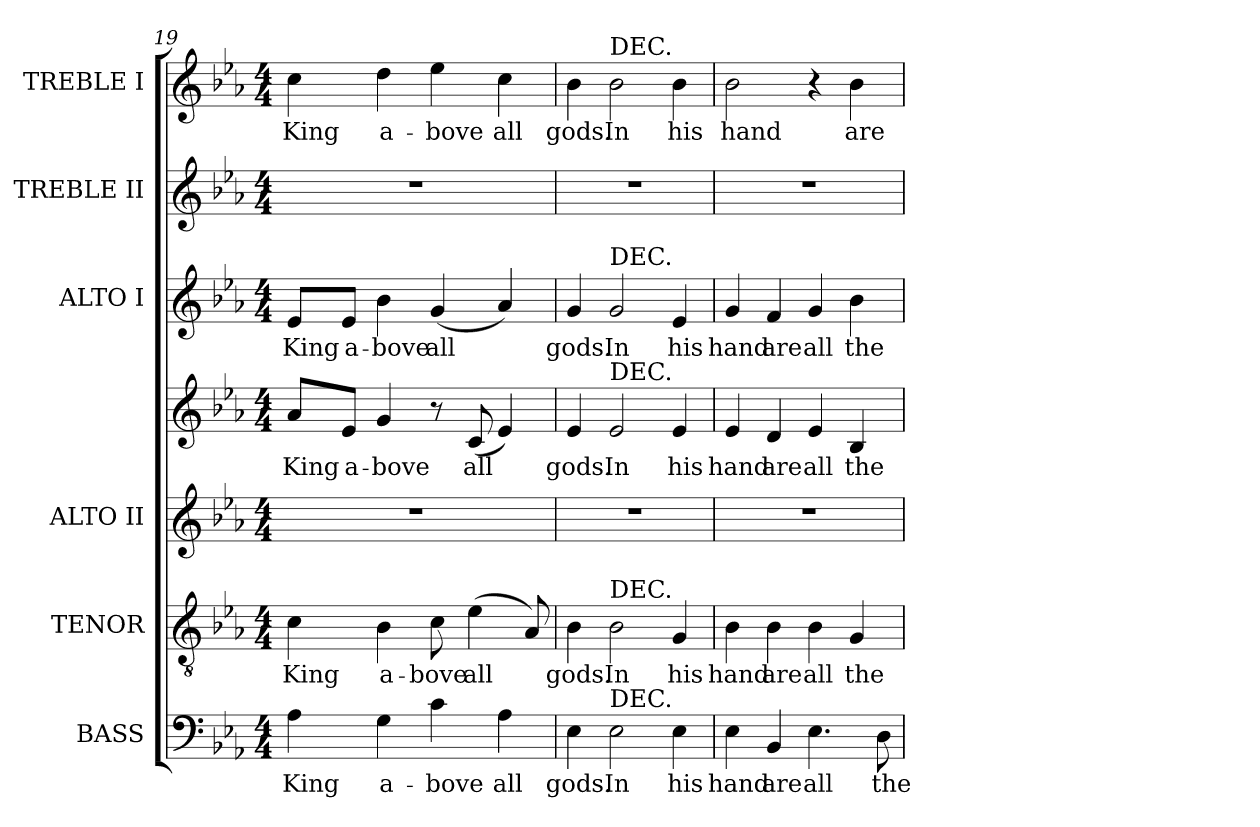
**kern	**text	**kern	**text	**kern	**kern	**text	**kern	**text	**kern	**kern	**text
*part6	*part6	*part5	*part5	*part4	*part4	*part4	*part3	*part3	*part2	*part1	*part1
*staff7	*staff7	*staff6	*staff6	*staff5	*staff4	*staff4	*staff3	*staff3	*staff2	*staff1	*staff1
*I"BASS	*	*I"TENOR	*	*I"ALTO II	*	*	*I"ALTO I	*	*I"TREBLE II	*I"TREBLE I	*
*I'B.	*	*I'T.	*	*I'A.2	*	*	*I'A.1	*	*	*	*
*clefF4	*	*clefGv2	*	*clefG2	*clefG2	*	*clefG2	*	*clefG2	*clefG2	*
*	*	*ITrd7c12	*	*	*	*	*	*	*	*	*
*k[b-e-a-]	*	*k[b-e-a-]	*	*k[b-e-a-]	*k[b-e-a-]	*	*k[b-e-a-]	*	*k[b-e-a-]	*k[b-e-a-]	*
*E-:	*	*E-:	*	*E-:	*E-:	*	*E-:	*	*E-:	*E-:	*
*M4/4	*	*M4/4	*	*M4/4	*M4/4	*	*M4/4	*	*M4/4	*M4/4	*
=19	=19	=19	=19	=19	=19	=19	=19	=19	=19	=19	=19
!	!LO:LY:b:color=#000000	!	!	!	!	!	!	!	!	!	!
!	!	!	!LO:LY:b:color=#000000	!	!	!	!	!	!	!	!
!	!	!	!	!	!	!LO:LY:b:color=#000000	!	!	!	!	!
!	!	!	!	!	!	!	!	!LO:LY:b:color=#000000	!	!	!
!	!	!	!	!	!	!	!	!	!	!	!LO:LY:b:color=#000000
4A-i\	King	4Ci\	King	1r	8a-i/L	King	8e-i/L	King	1r	4cci\	King
!	!	!	!	!	!	!LO:LY:b:color=#000000	!	!	!	!	!
!	!	!	!	!	!	!	!	!LO:LY:b:color=#000000	!	!	!
.	.	.	.	.	8e-i/J	a-	8e-i/J	a-	.	.	.
!	!LO:LY:b:color=#000000	!	!	!	!	!	!	!	!	!	!
!	!	!	!LO:LY:b:color=#000000	!	!	!	!	!	!	!	!
!	!	!	!	!	!	!LO:LY:b:color=#000000	!	!	!	!	!
!	!	!	!	!	!	!	!	!LO:LY:b:color=#000000	!	!	!
!	!	!	!	!	!	!	!	!	!	!	!LO:LY:b:color=#000000
4Gi\	a-	4BB-i\	a-	.	4gi/	-bove	4b-i\	-bove	.	4ddi\	a-
!	!LO:LY:b:color=#000000	!	!	!	!	!	!	!	!	!	!
!	!	!	!LO:LY:b:color=#000000	!	!	!	!	!	!	!	!
!	!	!	!	!	!	!	!	!LO:LY:b:color=#000000	!	!	!
!	!	!	!	!	!	!	!	!	!	!	!LO:LY:b:color=#000000
4ci\	-bove	8Ci\	-bove	.	8r	.	(4gi/	all	.	4ee-i\	-bove
!	!	!	!LO:LY:b:color=#000000	!	!	!	!	!	!	!	!
!	!	!	!	!	!	!LO:LY:b:color=#000000	!	!	!	!	!
.	.	(4E-i\	all	.	(8ci/	all	.	.	.	.	.
!	!LO:LY:b:color=#000000	!	!	!	!	!	!	!	!	!	!
!	!	!	!	!	!	!	!	!	!	!	!LO:LY:b:color=#000000
4A-i\	all	.	.	.	4e-i/)	.	4a-i/)	.	.	4cci\	all
.	.	8AA-i/)	.	.	.	.	.	.	.	.	.
=20	=20	=20	=20	=20	=20	=20	=20	=20	=20	=20	=20
!	!LO:LY:b:color=#000000	!	!	!	!	!	!	!	!	!	!
!	!	!	!LO:LY:b:color=#000000	!	!	!	!	!	!	!	!
!	!	!	!	!	!	!LO:LY:b:color=#000000	!	!	!	!	!
!	!	!	!	!	!	!	!	!LO:LY:b:color=#000000	!	!	!
!	!	!	!	!	!	!	!	!	!	!	!LO:LY:b:color=#000000
4E-i\	gods.	4BB-i\	gods.	1r	4e-i/	gods.	4gi/	gods.	1r	4b-i\	gods.
!	!LO:LY:b:color=#000000	!	!	!	!	!	!	!	!	!	!
!	!	!	!LO:LY:b:color=#000000	!	!	!	!	!	!	!	!
!	!	!	!	!	!	!LO:LY:b:color=#000000	!	!	!	!	!
!	!	!	!	!	!	!	!	!LO:LY:b:color=#000000	!	!	!
!	!	!	!	!	!	!	!	!	!	!LO:TX:a:t=DEC.	!
!	!	!	!	!	!	!	!LO:TX:a:t=DEC.	!	!	!	!
!	!	!	!	!	!LO:TX:a:t=DEC.	!	!	!	!	!	!
!	!	!LO:TX:a:t=DEC.	!	!	!	!	!	!	!	!	!
!LO:TX:a:t=DEC.	!	!	!	!	!	!	!	!	!	!	!
!	!	!	!	!	!	!	!	!	!	!	!LO:LY:b:color=#000000
2E-i\	In	2BB-i\	In	.	2e-i/	In	2gi/	In	.	2b-i\	In
!	!LO:LY:b:color=#000000	!	!	!	!	!	!	!	!	!	!
!	!	!	!LO:LY:b:color=#000000	!	!	!	!	!	!	!	!
!	!	!	!	!	!	!LO:LY:b:color=#000000	!	!	!	!	!
!	!	!	!	!	!	!	!	!LO:LY:b:color=#000000	!	!	!
!	!	!	!	!	!	!	!	!	!	!	!LO:LY:b:color=#000000
4E-i\	his	4GGi/	his	.	4e-i/	his	4e-i/	his	.	4b-i\	his
!!LO:LB:g=z
=21	=21	=21	=21	=21	=21	=21	=21	=21	=21	=21	=21
!	!LO:LY:b:color=#000000	!	!	!	!	!	!	!	!	!	!
!	!	!	!LO:LY:b:color=#000000	!	!	!	!	!	!	!	!
!	!	!	!	!	!	!LO:LY:b:color=#000000	!	!	!	!	!
!	!	!	!	!	!	!	!	!LO:LY:b:color=#000000	!	!	!
!	!	!	!	!	!	!	!	!	!	!	!LO:LY:b:color=#000000
4E-i\	hand	4BB-i\	hand	1r	4e-i/	hand	4gi/	hand	1r	2b-i\	hand
!	!LO:LY:b:color=#000000	!	!	!	!	!	!	!	!	!	!
!	!	!	!LO:LY:b:color=#000000	!	!	!	!	!	!	!	!
!	!	!	!	!	!	!LO:LY:b:color=#000000	!	!	!	!	!
!	!	!	!	!	!	!	!	!LO:LY:b:color=#000000	!	!	!
4BB-i/	are	4BB-i\	are	.	4di/	are	4fi/	are	.	.	.
!	!LO:LY:b:color=#000000	!	!	!	!	!	!	!	!	!	!
!	!	!	!LO:LY:b:color=#000000	!	!	!	!	!	!	!	!
!	!	!	!	!	!	!LO:LY:b:color=#000000	!	!	!	!	!
!	!	!	!	!	!	!	!	!LO:LY:b:color=#000000	!	!	!
4.E-i\	all	4BB-i\	all	.	4e-i/	all	4gi/	all	.	4r	.
!	!	!	!LO:LY:b:color=#000000	!	!	!	!	!	!	!	!
!	!	!	!	!	!	!LO:LY:b:color=#000000	!	!	!	!	!
!	!	!	!	!	!	!	!	!LO:LY:b:color=#000000	!	!	!
!	!	!	!	!	!	!	!	!	!	!	!LO:LY:b:color=#000000
.	.	4GGi/	the	.	4B-i/	the	4b-i\	the	.	4b-i\	are
!	!LO:LY:b:color=#000000	!	!	!	!	!	!	!	!	!	!
8Di\	the	.	.	.	.	.	.	.	.	.	.
=	=	=	=	=	=	=	=	=	=	=	=
*-	*-	*-	*-	*-	*-	*-	*-	*-	*-	*-	*-
